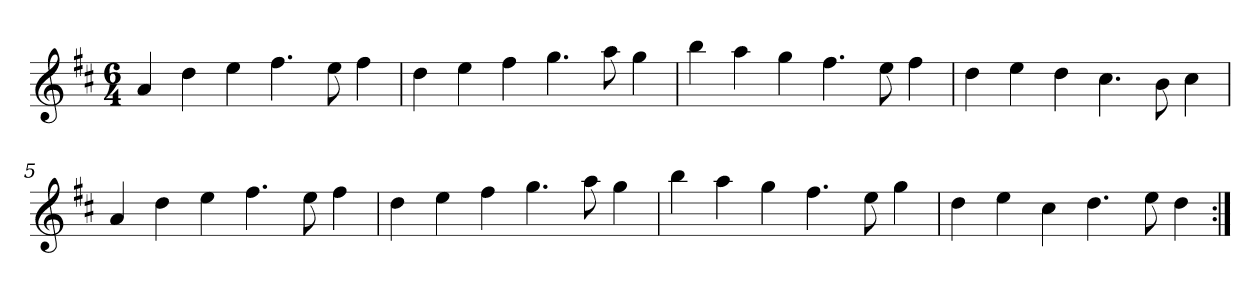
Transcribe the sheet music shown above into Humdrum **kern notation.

**kern
*part1
*staff1
*clefG2
*k[f#c#]
*D:
*M6/4
*MM200
=1
4a
4dd
4ee
4.ff#
8ee
4ff#
=2
4dd
4ee
4ff#
4.gg
8aa
4gg
=3
4bb
4aa
4gg
4.ff#
8ee
4ff#
=4
4dd
4ee
4dd
4.cc#
8b
4cc#
=5
4a
4dd
4ee
4.ff#
8ee
4ff#
=6
4dd
4ee
4ff#
4.gg
8aa
4gg
=7
4bb
4aa
4gg
4.ff#
8ee
4gg
=8
4dd
4ee
4cc#
4.dd
8ee
4dd
=:|!
*-
